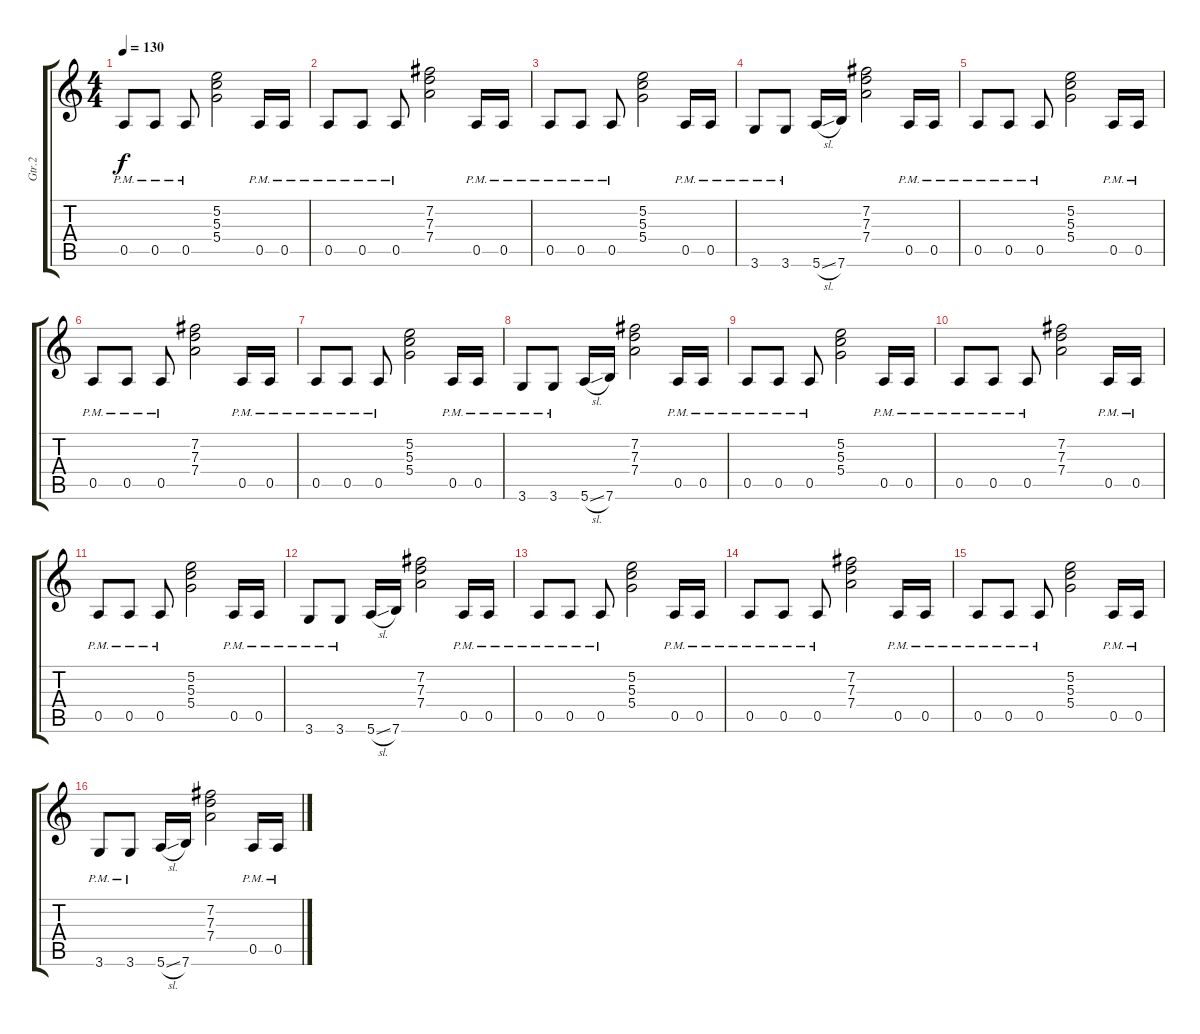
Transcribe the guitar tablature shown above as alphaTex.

\track ("Gtr.2" "Gtr.2") {instrument overdrivenguitar}
\staff {score tabs}
\tuning (E4 B3 G3 D3 A2 E2) {hide}
\ts (4 4)
\tempo 130
\clef g2
\ks c
0.5{pm}.8{dy f} 0.5{pm}.8 0.5{pm}.8 (5.2 5.3 5.4).2 0.5{pm}.16 0.5{pm}.16 |
0.5{pm}.8 0.5{pm}.8 0.5{pm}.8 (7.2 7.3 7.4).2 0.5{pm}.16 0.5{pm}.16 |
0.5{pm}.8 0.5{pm}.8 0.5{pm}.8 (5.2 5.3 5.4).2 0.5{pm}.16 0.5{pm}.16 |
3.6{pm}.8 3.6{pm}.8 5.6{sl}.16 7.6.16 (7.2 7.3 7.4).2 0.5{pm}.16 0.5{pm}.16 |
0.5{pm}.8 0.5{pm}.8 0.5{pm}.8 (5.2 5.3 5.4).2 0.5{pm}.16 0.5{pm}.16 |
0.5{pm}.8 0.5{pm}.8 0.5{pm}.8 (7.2 7.3 7.4).2 0.5{pm}.16 0.5{pm}.16 |
0.5{pm}.8 0.5{pm}.8 0.5{pm}.8 (5.2 5.3 5.4).2 0.5{pm}.16 0.5{pm}.16 |
3.6{pm}.8 3.6{pm}.8 5.6{sl}.16 7.6.16 (7.2 7.3 7.4).2 0.5{pm}.16 0.5{pm}.16 |
0.5{pm}.8 0.5{pm}.8 0.5{pm}.8 (5.2 5.3 5.4).2 0.5{pm}.16 0.5{pm}.16 |
0.5{pm}.8 0.5{pm}.8 0.5{pm}.8 (7.2 7.3 7.4).2 0.5{pm}.16 0.5{pm}.16 |
0.5{pm}.8 0.5{pm}.8 0.5{pm}.8 (5.2 5.3 5.4).2 0.5{pm}.16 0.5{pm}.16 |
3.6{pm}.8 3.6{pm}.8 5.6{sl}.16 7.6.16 (7.2 7.3 7.4).2 0.5{pm}.16 0.5{pm}.16 |
0.5{pm}.8 0.5{pm}.8 0.5{pm}.8 (5.2 5.3 5.4).2 0.5{pm}.16 0.5{pm}.16 |
0.5{pm}.8 0.5{pm}.8 0.5{pm}.8 (7.2 7.3 7.4).2 0.5{pm}.16 0.5{pm}.16 |
0.5{pm}.8 0.5{pm}.8 0.5{pm}.8 (5.2 5.3 5.4).2 0.5{pm}.16 0.5{pm}.16 |
3.6{pm}.8 3.6{pm}.8 5.6{sl}.16 7.6.16 (7.2 7.3 7.4).2 0.5{pm}.16 0.5{pm}.16
